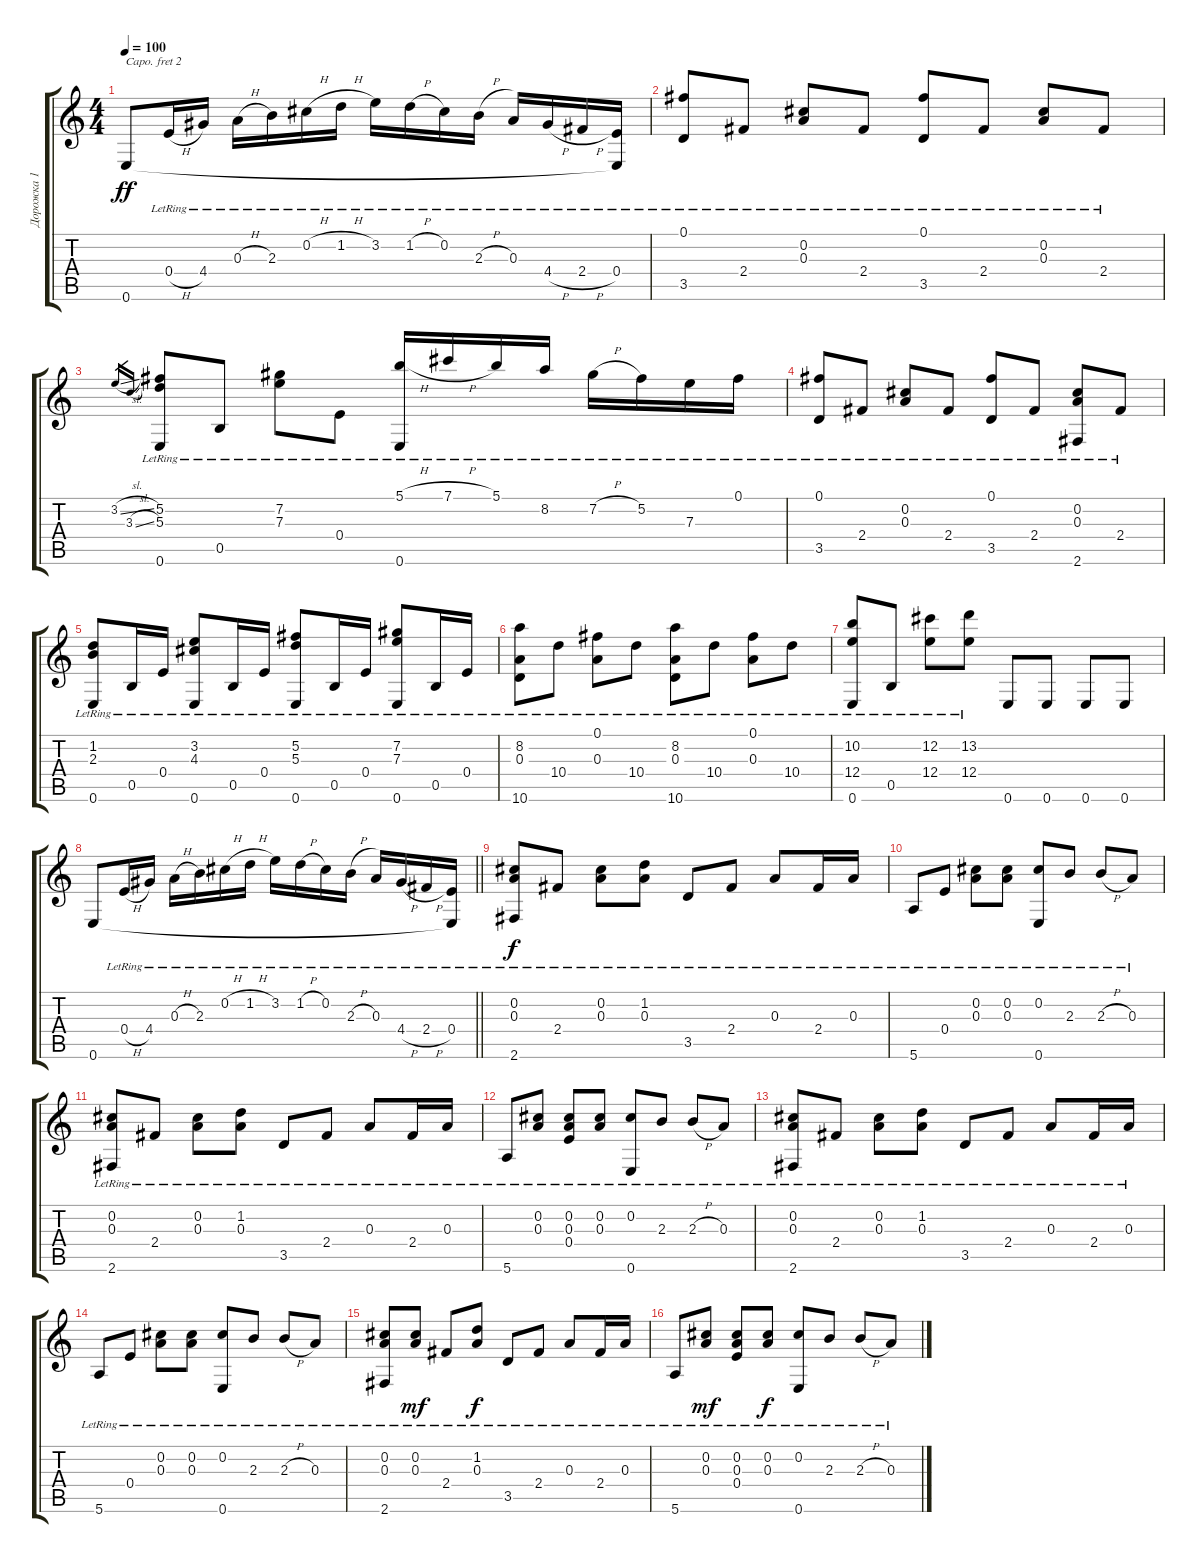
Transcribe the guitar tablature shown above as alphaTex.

\track ("Дорожка 1" "Дорожка 1") {instrument acousticguitarsteel}
\staff {score tabs}
\capo 2
\tuning (E4 B3 G3 D3 A2 D2) {hide}
\ts (4 4)
\tempo 100
\clef g2
\ks c
0.6.8{dy ff} 0.4{h lr}.16 4.4{lr}.16 0.3{h lr}.16 2.3{lr}.16 0.2{h lr}.16 1.2{h lr}.16 3.2{lr}.16 1.2{h lr}.16 0.2{lr}.16 2.3{h lr}.16 0.3{lr}.16 4.4{h lr}.16 2.4{h lr}.16 (0.4{lr} 0.6{t}).16 |
(0.1{lr} 3.5{lr}).8 2.4{lr}.8 (0.2{lr} 0.3{lr}).8 2.4{lr}.8 (0.1{lr} 3.5{lr}).8 2.4{lr}.8 (0.2{lr} 0.3{lr}).8 2.4{lr}.8 |
3.2{sl}.16{gr} 3.3{sl}.16{gr} (5.2{lr} 5.3{lr} 0.6{lr}).8 0.5{lr}.8 (7.2{lr} 7.3{lr}).8 0.4{lr}.8 (5.1{h lr} 0.6{lr}).16 7.1{h lr}.16 5.1{lr}.16 8.2{lr}.16 7.2{h lr}.16 5.2{lr}.16 7.3{lr}.16 0.1{lr}.16 |
(0.1{lr} 3.5{lr}).8 2.4{lr}.8 (0.2{lr} 0.3{lr}).8 2.4{lr}.8 (0.1{lr} 3.5{lr}).8 2.4{lr}.8 (0.2{lr} 0.3{lr} 2.6{lr}).8 2.4{lr}.8 |
(1.2{lr} 2.3{lr} 0.6{lr}).8 0.5{lr}.16 0.4{lr}.16 (3.2{lr} 4.3{lr} 0.6{lr}).8 0.5{lr}.16 0.4{lr}.16 (5.2{lr} 5.3{lr} 0.6{lr}).8 0.5{lr}.16 0.4{lr}.16 (7.2{lr} 7.3{lr} 0.6{lr}).8 0.5{lr}.16 0.4{lr}.16 |
(8.2{lr} 0.3{lr} 10.6{lr}).8 10.4{lr}.8 (0.1{lr} 0.3{lr}).8 10.4{lr}.8 (8.2{lr} 0.3{lr} 10.6{lr}).8 10.4{lr}.8 (0.1{lr} 0.3{lr}).8 10.4{lr}.8 |
(10.2{lr} 12.4{lr} 0.6{lr}).8 0.5{lr}.8 (12.2{lr} 12.4{lr}).8 (13.2{lr} 12.4{lr}).8 0.6.8 0.6.8 0.6.8 0.6.8 |
\barLineRight lightlight
0.6.8 0.4{h lr}.16 4.4{lr}.16 0.3{h lr}.16 2.3{lr}.16 0.2{h lr}.16 1.2{h lr}.16 3.2{lr}.16 1.2{h lr}.16 0.2{lr}.16 2.3{h lr}.16 0.3{lr}.16 4.4{h lr}.16 2.4{h lr}.16 (0.4{lr} 0.6{t}).16 |
\section ("" "")
(0.2{lr} 0.3{lr} 2.6{lr}).8{dy f} 2.4{lr}.8 (0.2{lr} 0.3{lr}).8 (1.2{lr} 0.3{lr}).8 3.5{lr}.8 2.4{lr}.8 0.3{lr}.8 2.4{lr}.16 0.3{lr}.16 |
5.6{lr}.8 0.4{lr}.8 (0.2{lr} 0.3{lr}).8 (0.2{lr} 0.3{lr}).8 (0.2{lr} 0.6{lr}).8 2.3{lr}.8 2.3{h lr}.8 0.3{lr}.8 |
(0.2{lr} 0.3{lr} 2.6{lr}).8 2.4{lr}.8 (0.2{lr} 0.3{lr}).8 (1.2{lr} 0.3{lr}).8 3.5{lr}.8 2.4{lr}.8 0.3{lr}.8 2.4{lr}.16 0.3{lr}.16 |
5.6{lr}.8 (0.2{lr} 0.3{lr}).8 (0.2{lr} 0.3{lr} 0.4).8 (0.2{lr} 0.3{lr}).8 (0.2{lr} 0.6{lr}).8 2.3{lr}.8 2.3{h lr}.8 0.3{lr}.8 |
(0.2{lr} 0.3{lr} 2.6{lr}).8 2.4{lr}.8 (0.2{lr} 0.3{lr}).8 (1.2{lr} 0.3{lr}).8 3.5{lr}.8 2.4{lr}.8 0.3{lr}.8 2.4{lr}.16 0.3{lr}.16 |
5.6{lr}.8 0.4{lr}.8 (0.2{lr} 0.3{lr}).8 (0.2{lr} 0.3{lr}).8 (0.2{lr} 0.6{lr}).8 2.3{lr}.8 2.3{h lr}.8 0.3{lr}.8 |
(0.2{lr} 0.3{lr} 2.6{lr}).8 (0.2{lr} 0.3{lr}).8{dy mf} 2.4{lr}.8 (1.2{lr} 0.3{lr}).8{dy f} 3.5{lr}.8 2.4{lr}.8 0.3{lr}.8 2.4{lr}.16 0.3{lr}.16 |
5.6{lr}.8 (0.2{lr} 0.3{lr}).8{dy mf} (0.2{lr} 0.3{lr} 0.4{lr}).8 (0.2{lr} 0.3{lr}).8{dy f} (0.2{lr} 0.6{lr}).8 2.3{lr}.8 2.3{h lr}.8 0.3{lr}.8
